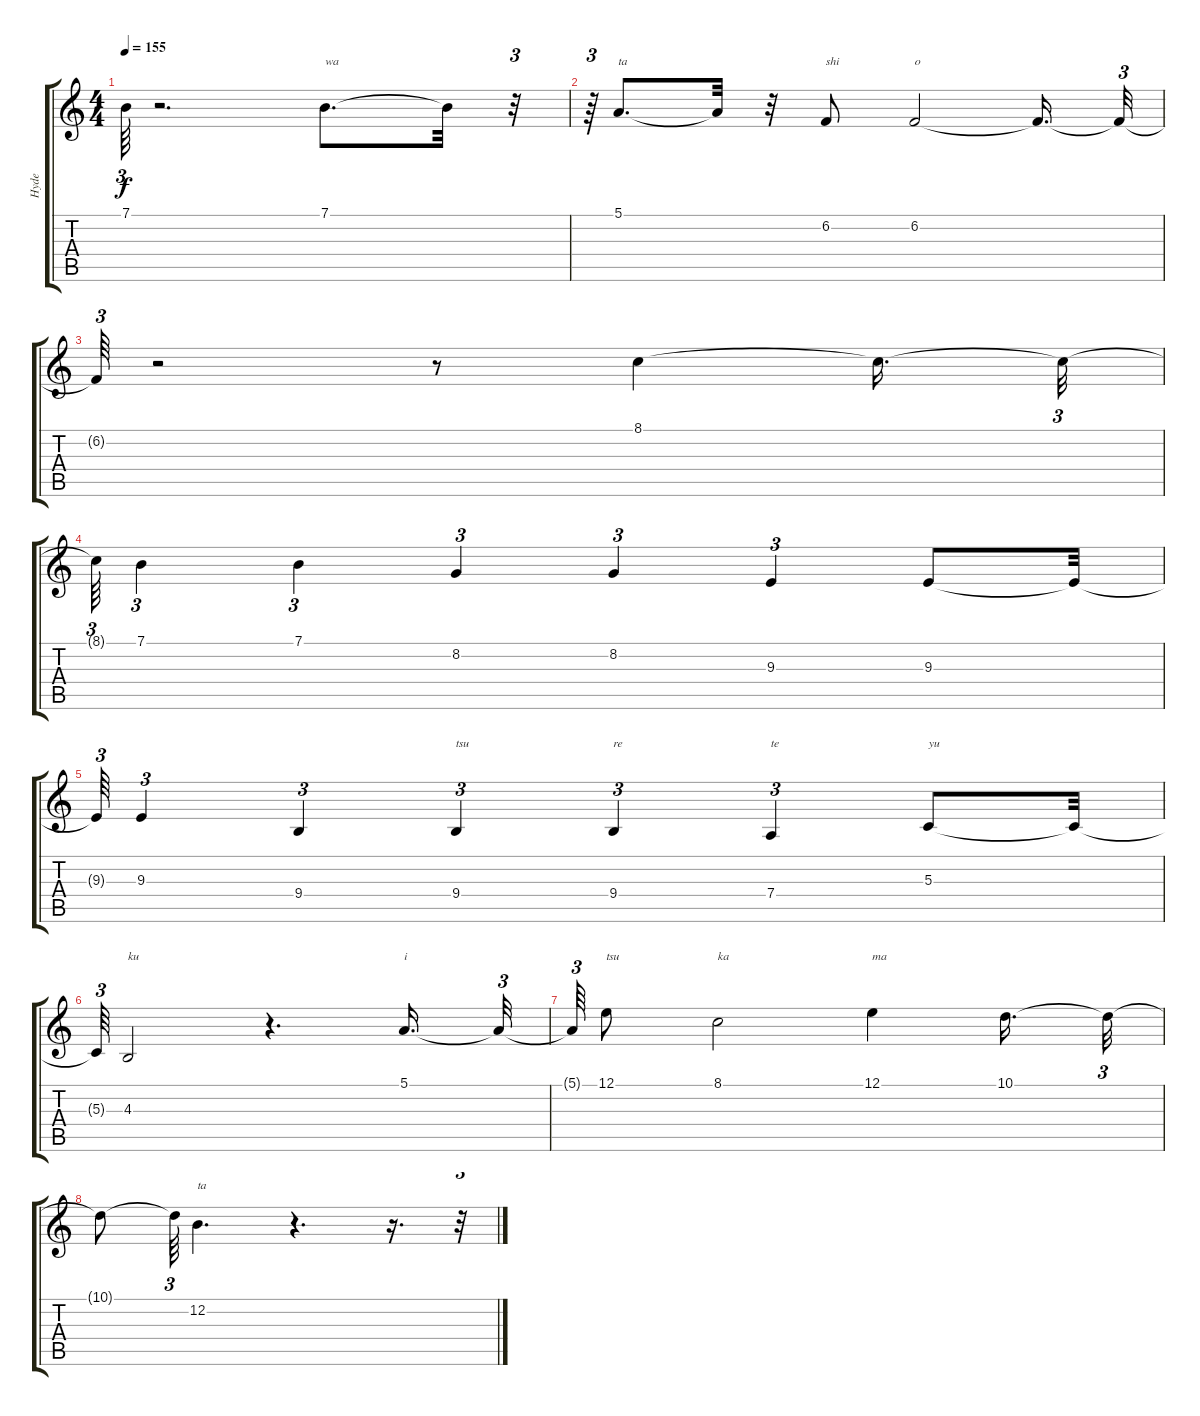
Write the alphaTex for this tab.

\track ("Hyde" "Hyde") {instrument flute}
\staff {score tabs}
\tuning (E4 B3 G3 D3 A2 E2) {hide}
\ts (4 4)
\tempo 155
\clef g2
\ks c
7.1{t}.64{tu (3 2) dy f} r.2{d} 7.1.8{d txt "wa"} 7.1{t}.32 r.32{tu (3 2)} |
r.64{tu (3 2)} 5.1.8{d txt "ta"} 5.1{t}.32 r.32 6.2.8{txt "shi"} 6.2.2{txt "o"} 6.2{t}.16{d} 6.2{t}.32{tu (3 2)} |
6.2{t}.64{tu (3 2)} r.2 r.8 8.1.4 8.1{t}.16{d} 8.1{t}.32{tu (3 2)} |
8.1{t}.64{tu (3 2)} 7.1.4{tu (3 2)} 7.1.4{tu (3 2)} 8.2.4{tu (3 2)} 8.2.4{tu (3 2)} 9.3.4{tu (3 2)} 9.3.8 9.3{t}.32 |
9.3{t}.64{tu (3 2)} 9.3.4{tu (3 2)} 9.4.4{tu (3 2)} 9.4.4{tu (3 2) txt "tsu"} 9.4.4{tu (3 2) txt "re"} 7.4.4{tu (3 2) txt "te"} 5.3.8{txt "yu"} 5.3{t}.32 |
5.3{t}.64{tu (3 2)} 4.3.2{txt "ku"} r.4{d} 5.1.16{d txt "i"} 5.1{t}.32{tu (3 2)} |
5.1{t}.64{tu (3 2)} 12.1.8{txt "tsu"} 8.1.2{txt "ka"} 12.1.4{txt "ma"} 10.1.16{d} 10.1{t}.32{tu (3 2)} |
10.1{t}.8 10.1{t}.64{tu (3 2)} 12.2.4{d txt "ta"} r.4{d} r.16{d} r.32{tu (3 2)}
